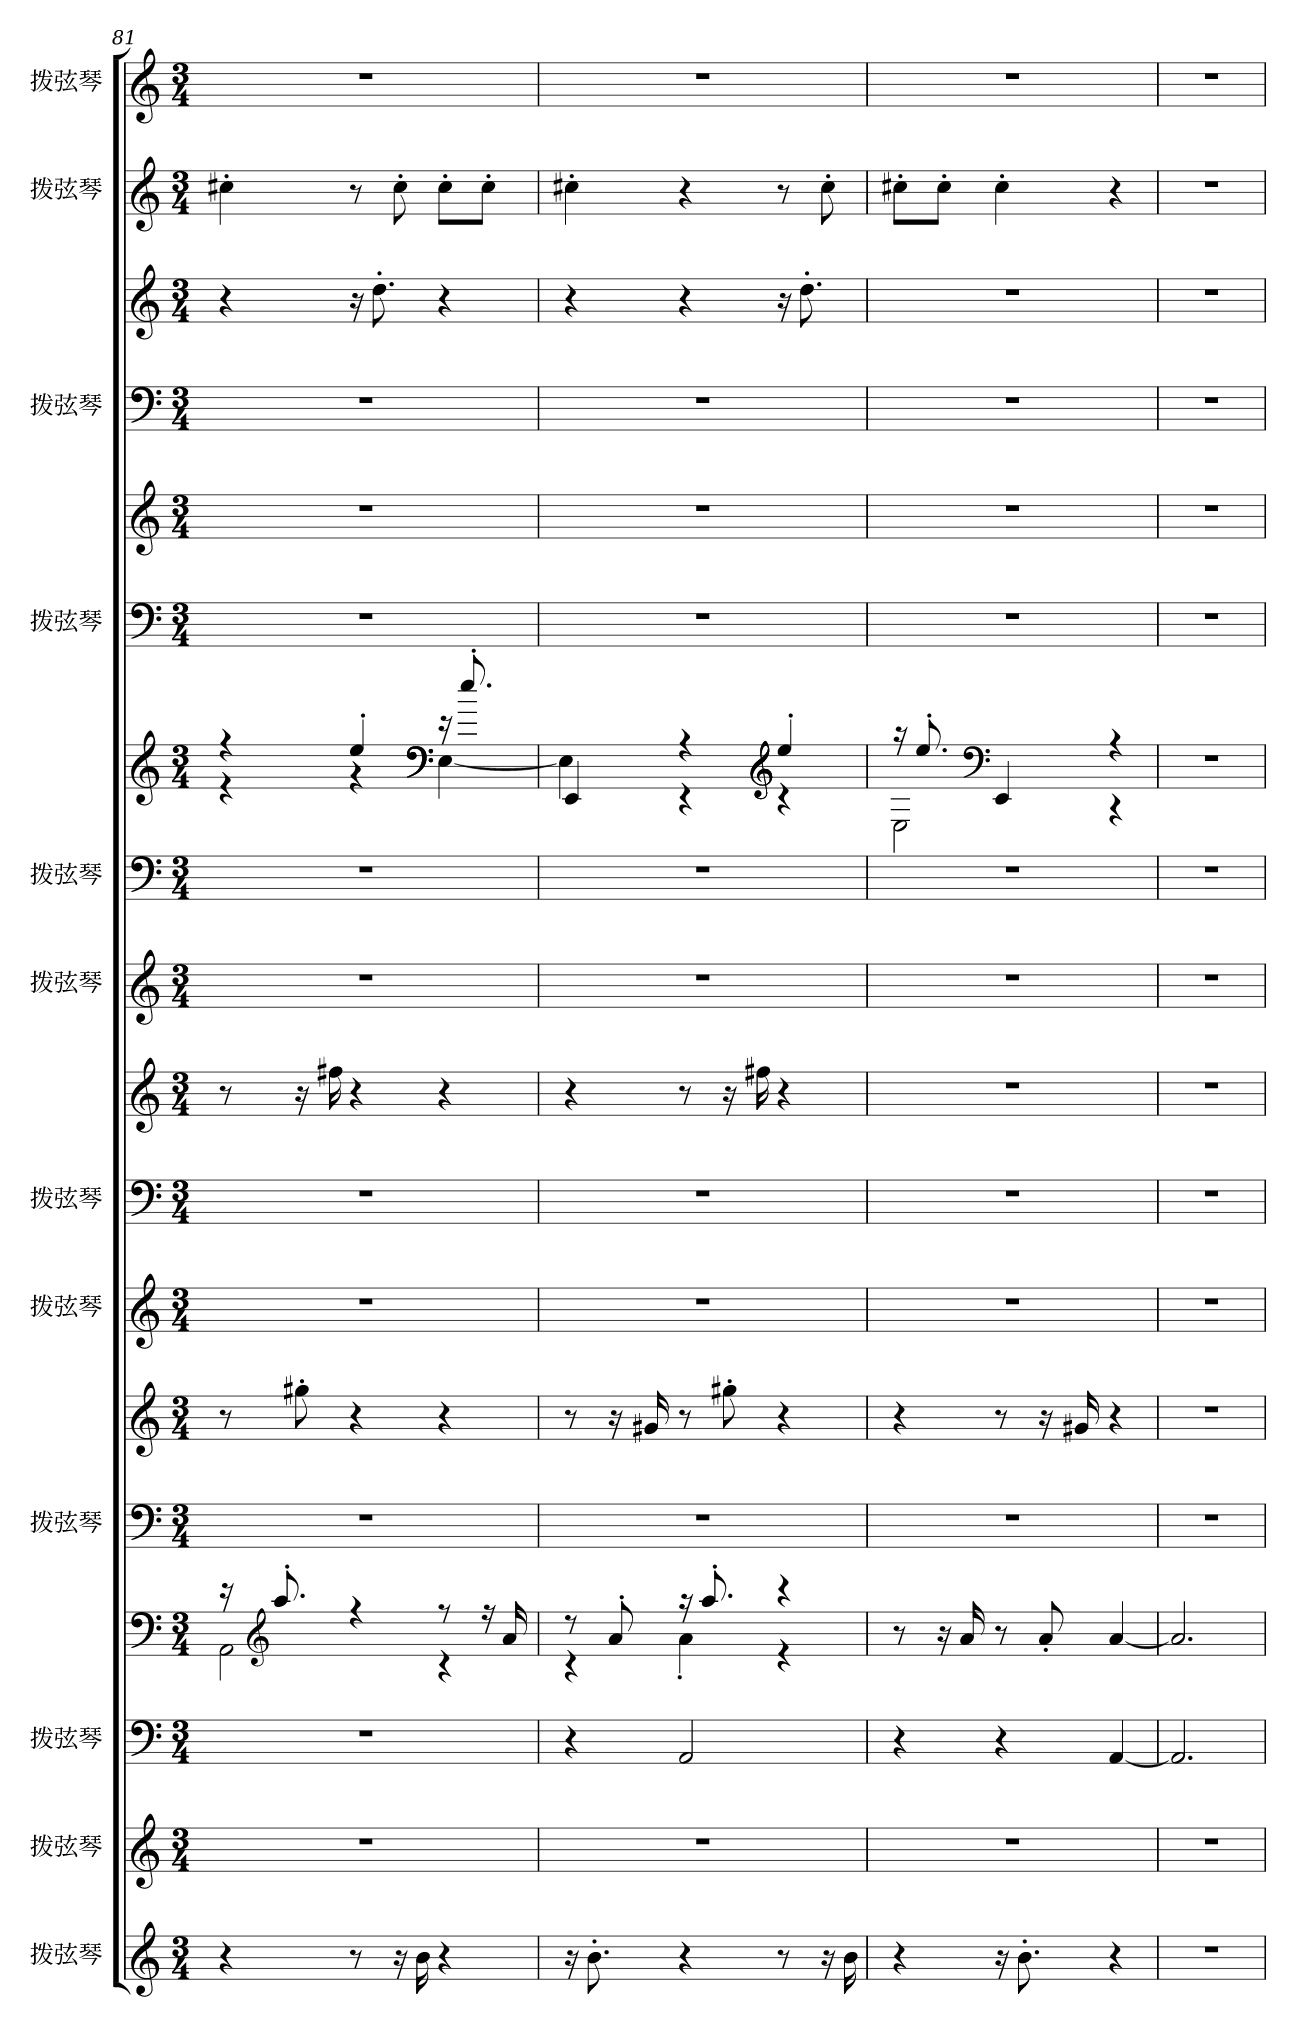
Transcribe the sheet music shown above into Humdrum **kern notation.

**kern	**kern	**kern	**kern	**kern	**kern	**kern	**kern	**kern	**kern	**kern	**kern	**kern	**kern	**kern	**kern	**kern	**kern
*part12	*part11	*part10	*part10	*part9	*part9	*part8	*part7	*part7	*part6	*part5	*part5	*part4	*part4	*part3	*part3	*part2	*part1
*staff18	*staff17	*staff16	*staff15	*staff14	*staff13	*staff12	*staff11	*staff10	*staff9	*staff8	*staff7	*staff6	*staff5	*staff4	*staff3	*staff2	*staff1
*I"拨弦琴	*I"拨弦琴	*I"拨弦琴	*	*I"拨弦琴	*	*I"拨弦琴	*I"拨弦琴	*	*I"拨弦琴	*I"拨弦琴	*	*I"拨弦琴	*	*I"拨弦琴	*	*I"拨弦琴	*I"拨弦琴
!!LO:PB:g=z
*clefG2	*clefG2	*clefF4	*clefF4	*clefF4	*clefG2	*clefG2	*clefF4	*clefG2	*clefG2	*clefF4	*clefG2	*clefF4	*clefG2	*clefF4	*clefG2	*clefG2	*clefG2
*k[]	*k[]	*k[]	*k[]	*k[]	*k[]	*k[]	*k[]	*k[]	*k[]	*k[]	*k[]	*k[]	*k[]	*k[]	*k[]	*k[]	*k[]
*M3/4	*M3/4	*M3/4	*M3/4	*M3/4	*M3/4	*M3/4	*M3/4	*M3/4	*M3/4	*M3/4	*M3/4	*M3/4	*M3/4	*M3/4	*M3/4	*M3/4	*M3/4
=81	=81	=81	=81	=81	=81	=81	=81	=81	=81	=81	=81	=81	=81	=81	=81	=81	=81
*	*	*	*^	*	*	*	*	*	*	*	*^	*	*	*	*	*	*
4r	2.r	2.r	16r	2AA\	2.r	8r	2.r	2.r	8r	2.r	2.r	4r	4r	2.r	2.r	2.r	4r	4cc#X'\	2.r
*	*	*	*clefG2	*	*	*	*	*	*	*	*	*	*	*	*	*	*	*	*
.	.	.	8.aa'/	.	.	.	.	.	.	.	.	.	.	.	.	.	.	.	.
.	.	.	.	.	.	8gg#X'\	.	.	16r	.	.	.	.	.	.	.	.	.	.
.	.	.	.	.	.	.	.	.	16ff#X\	.	.	.	.	.	.	.	.	.	.
8r	.	.	4r	.	.	4r	.	.	4r	.	.	4ee'/	4r	.	.	.	16r	8r	.
.	.	.	.	.	.	.	.	.	.	.	.	.	.	.	.	.	8.dd'\	.	.
16r	.	.	.	.	.	.	.	.	.	.	.	.	.	.	.	.	.	8cc#'\	.
16b\	.	.	.	.	.	.	.	.	.	.	.	.	.	.	.	.	.	.	.
*	*	*	*	*	*	*	*	*	*	*	*	*clefF4	*	*	*	*	*	*	*
4r	.	.	8r	4r	.	4r	.	.	4r	.	.	16r	[4E\	.	.	.	4r	8cc#'\L	.
.	.	.	.	.	.	.	.	.	.	.	.	8.ee'/	.	.	.	.	.	.	.
.	.	.	16r	.	.	.	.	.	.	.	.	.	.	.	.	.	.	8cc#'\J	.
.	.	.	16a/	.	.	.	.	.	.	.	.	.	.	.	.	.	.	.	.
=82	=82	=82	=82	=82	=82	=82	=82	=82	=82	=82	=82	=82	=82	=82	=82	=82	=82	=82	=82
16r	2.r	4r	8r	4r	2.r	8r	2.r	2.r	4r	2.r	2.r	4EE/	4E\]	2.r	2.r	2.r	4r	4cc#X'\	2.r
8.b'\	.	.	.	.	.	.	.	.	.	.	.	.	.	.	.	.	.	.	.
.	.	.	8a'/	.	.	16r	.	.	.	.	.	.	.	.	.	.	.	.	.
.	.	.	.	.	.	16g#X/	.	.	.	.	.	.	.	.	.	.	.	.	.
4r	.	2AA/	16r	4a'\	.	8r	.	.	8r	.	.	4r	4r	.	.	.	4r	4r	.
.	.	.	8.aa'/	.	.	.	.	.	.	.	.	.	.	.	.	.	.	.	.
.	.	.	.	.	.	8gg#X'\	.	.	16r	.	.	.	.	.	.	.	.	.	.
.	.	.	.	.	.	.	.	.	16ff#X\	.	.	.	.	.	.	.	.	.	.
*	*	*	*	*	*	*	*	*	*	*	*	*clefG2	*	*	*	*	*	*	*
8r	.	.	4r	4r	.	4r	.	.	4r	.	.	4ee'/	4r	.	.	.	16r	8r	.
.	.	.	.	.	.	.	.	.	.	.	.	.	.	.	.	.	8.dd'\	.	.
16r	.	.	.	.	.	.	.	.	.	.	.	.	.	.	.	.	.	8cc#'\	.
16b\	.	.	.	.	.	.	.	.	.	.	.	.	.	.	.	.	.	.	.
*	*	*	*v	*v	*	*	*	*	*	*	*	*	*	*	*	*	*	*	*
=83	=83	=83	=83	=83	=83	=83	=83	=83	=83	=83	=83	=83	=83	=83	=83	=83	=83	=83
4r	2.r	4r	8r	2.r	4r	2.r	2.r	2.r	2.r	2.r	16r	2E\	2.r	2.r	2.r	2.r	8cc#X'\L	2.r
.	.	.	.	.	.	.	.	.	.	.	8.ee'/	.	.	.	.	.	.	.
.	.	.	16r	.	.	.	.	.	.	.	.	.	.	.	.	.	8cc#'\J	.
.	.	.	16a/	.	.	.	.	.	.	.	.	.	.	.	.	.	.	.
*	*	*	*	*	*	*	*	*	*	*	*clefF4	*	*	*	*	*	*	*
16r	.	4r	8r	.	8r	.	.	.	.	.	4EE/	.	.	.	.	.	4cc#'\	.
8.b'\	.	.	.	.	.	.	.	.	.	.	.	.	.	.	.	.	.	.
.	.	.	8a'/	.	16r	.	.	.	.	.	.	.	.	.	.	.	.	.
.	.	.	.	.	16g#X/	.	.	.	.	.	.	.	.	.	.	.	.	.
4r	.	[4AA/	[4a/	.	4r	.	.	.	.	.	4r	4r	.	.	.	.	4r	.
*	*	*	*	*	*	*	*	*	*	*	*v	*v	*	*	*	*	*	*
=84	=84	=84	=84	=84	=84	=84	=84	=84	=84	=84	=84	=84	=84	=84	=84	=84	=84
2.r	2.r	2.AA/]	2.a/]	2.r	2.r	2.r	2.r	2.r	2.r	2.r	2.r	2.r	2.r	2.r	2.r	2.r	2.r
=	=	=	=	=	=	=	=	=	=	=	=	=	=	=	=	=	=
*-	*-	*-	*-	*-	*-	*-	*-	*-	*-	*-	*-	*-	*-	*-	*-	*-	*-
